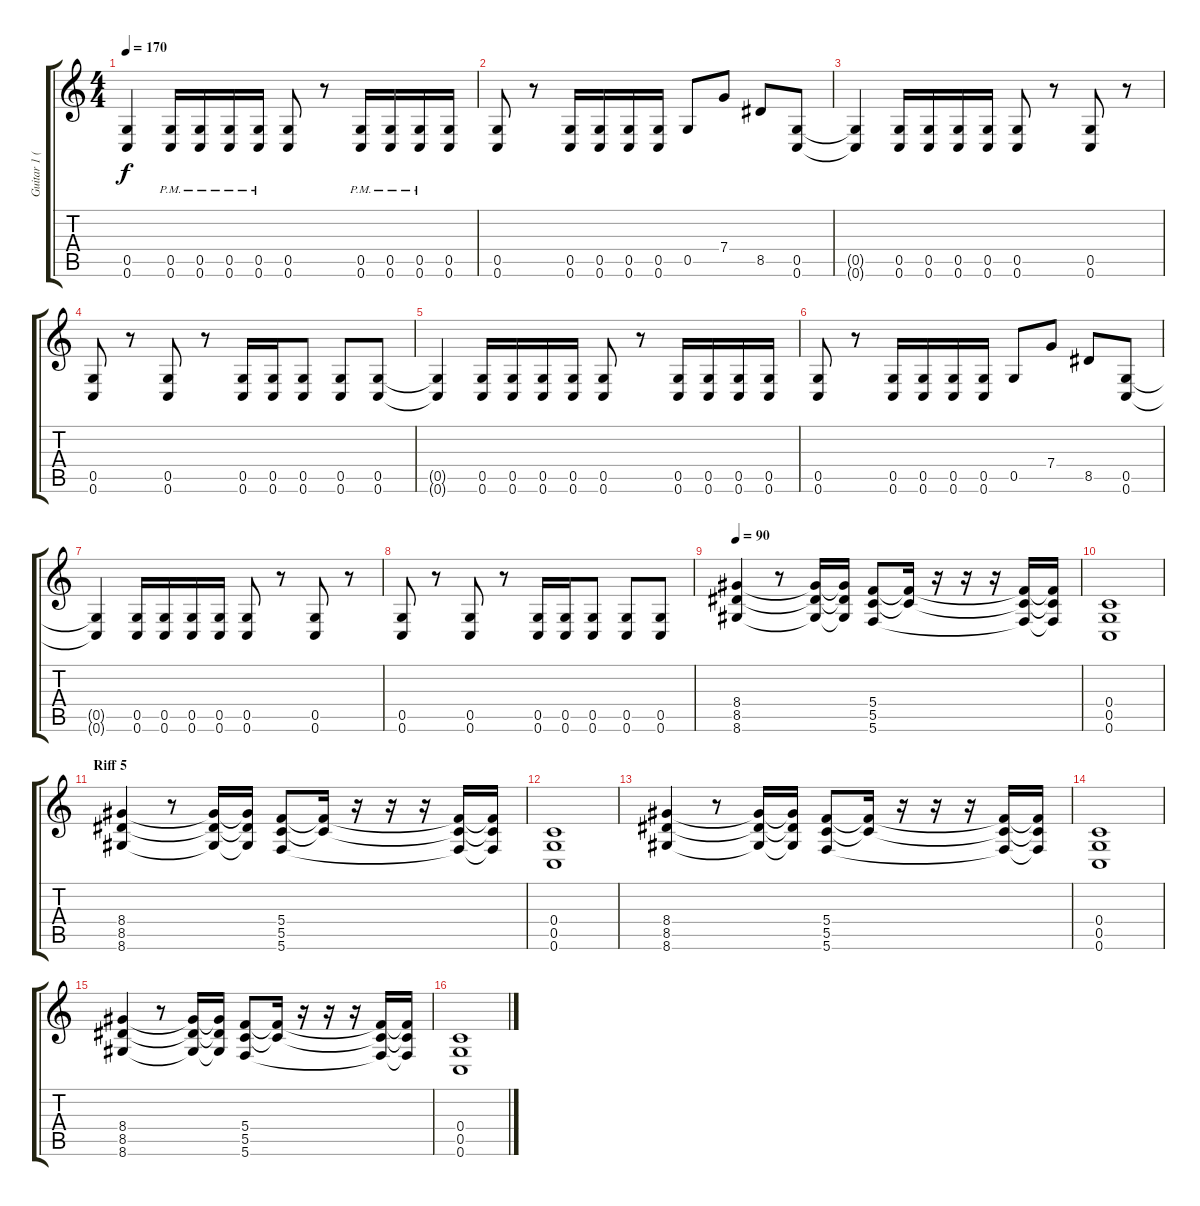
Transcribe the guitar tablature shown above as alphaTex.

\track ("Guitar 1 (Hipa)" "Guitar 1 (") {instrument distortionguitar}
\staff {score tabs}
\tuning (D4 A3 F3 C3 G2 C2) {hide}
\ts (4 4)
\tempo 170
\clef g2
\ks c
(0.5{t} 0.6{t}).4{dy f} (0.5{pm} 0.6{pm}).16 (0.5{pm} 0.6{pm}).16 (0.5{pm} 0.6{pm}).16 (0.5{pm} 0.6{pm}).16 (0.5 0.6).8 r.8 (0.5{pm} 0.6{pm}).16 (0.5{pm} 0.6{pm}).16 (0.5{pm} 0.6{pm}).16 (0.5 0.6).16 |
(0.5 0.6).8 r.8 (0.5 0.6).16 (0.5 0.6).16 (0.5 0.6).16 (0.5 0.6).16 0.5.8 7.4.8 8.5.8 (0.5 0.6).8 |
(0.5{t} 0.6{t}).4 (0.5 0.6).16 (0.5 0.6).16 (0.5 0.6).16 (0.5 0.6).16 (0.5 0.6).8 r.8 (0.5 0.6).8 r.8 |
(0.5 0.6).8 r.8 (0.5 0.6).8 r.8 (0.5 0.6).16 (0.5 0.6).16 (0.5 0.6).8 (0.5 0.6).8 (0.5 0.6).8 |
(0.5{t} 0.6{t}).4 (0.5 0.6).16 (0.5 0.6).16 (0.5 0.6).16 (0.5 0.6).16 (0.5 0.6).8 r.8 (0.5 0.6).16 (0.5 0.6).16 (0.5 0.6).16 (0.5 0.6).16 |
(0.5 0.6).8 r.8 (0.5 0.6).16 (0.5 0.6).16 (0.5 0.6).16 (0.5 0.6).16 0.5.8 7.4.8 8.5.8 (0.5 0.6).8 |
(0.5{t} 0.6{t}).4 (0.5 0.6).16 (0.5 0.6).16 (0.5 0.6).16 (0.5 0.6).16 (0.5 0.6).8 r.8 (0.5 0.6).8 r.8 |
(0.5 0.6).8 r.8 (0.5 0.6).8 r.8 (0.5 0.6).16 (0.5 0.6).16 (0.5 0.6).8 (0.5 0.6).8 (0.5 0.6).8 |
\tempo 90
(8.4 8.5 8.6).4 r.8 (8.4{t} 8.5{t} 8.6{t}).16 (8.4{t} 8.5{t} 8.6{t}).16 (5.4 5.5 5.6).8 (5.4{t} 5.5{t}).16 r.16 r.16 r.16 (5.4{t} 5.5{t} 5.6{t}).16 (5.4{t} 5.5{t} 5.6{t}).16 |
(0.4 0.5 0.6).1 |
\section ("" "Riff 5")
(8.4 8.5 8.6).4 r.8 (8.4{t} 8.5{t} 8.6{t}).16 (8.4{t} 8.5{t} 8.6{t}).16 (5.4 5.5 5.6).8 (5.4{t} 5.5{t}).16 r.16 r.16 r.16 (5.4{t} 5.5{t} 5.6{t}).16 (5.4{t} 5.5{t} 5.6{t}).16 |
(0.4 0.5 0.6).1 |
(8.4 8.5 8.6).4 r.8 (8.4{t} 8.5{t} 8.6{t}).16 (8.4{t} 8.5{t} 8.6{t}).16 (5.4 5.5 5.6).8 (5.4{t} 5.5{t}).16 r.16 r.16 r.16 (5.4{t} 5.5{t} 5.6{t}).16 (5.4{t} 5.5{t} 5.6{t}).16 |
(0.4 0.5 0.6).1 |
(8.4 8.5 8.6).4 r.8 (8.4{t} 8.5{t} 8.6{t}).16 (8.4{t} 8.5{t} 8.6{t}).16 (5.4 5.5 5.6).8 (5.4{t} 5.5{t}).16 r.16 r.16 r.16 (5.4{t} 5.5{t} 5.6{t}).16 (5.4{t} 5.5{t} 5.6{t}).16 |
(0.4 0.5 0.6).1
